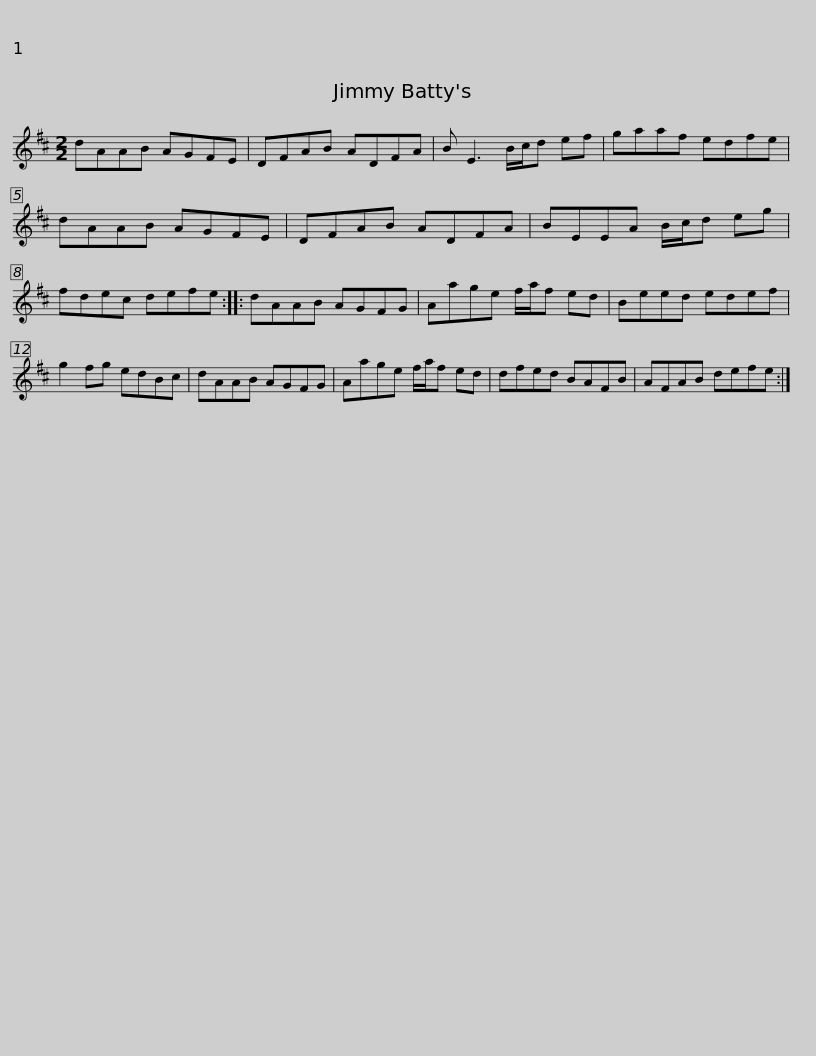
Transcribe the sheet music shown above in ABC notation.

X:1
L:1/8
M:2/2
I:linebreak $
K:D
V:1 treble
V:1
 dAAB AGFE | DFAB ADFA | B E3 B/c/d ef | gaaf edfe | dAAB AGFE |$ %5
 DFAB ADFA | BEEA B/c/d eg | fdec defe :: dAAB AGFG | Aage f/a/f ed |$ %10
 Beed edef | g2 fg edBc | dAAB AGFG | Aage f/a/f ed | dfed BAFB |$ %15
 AFAB defe :| %16
